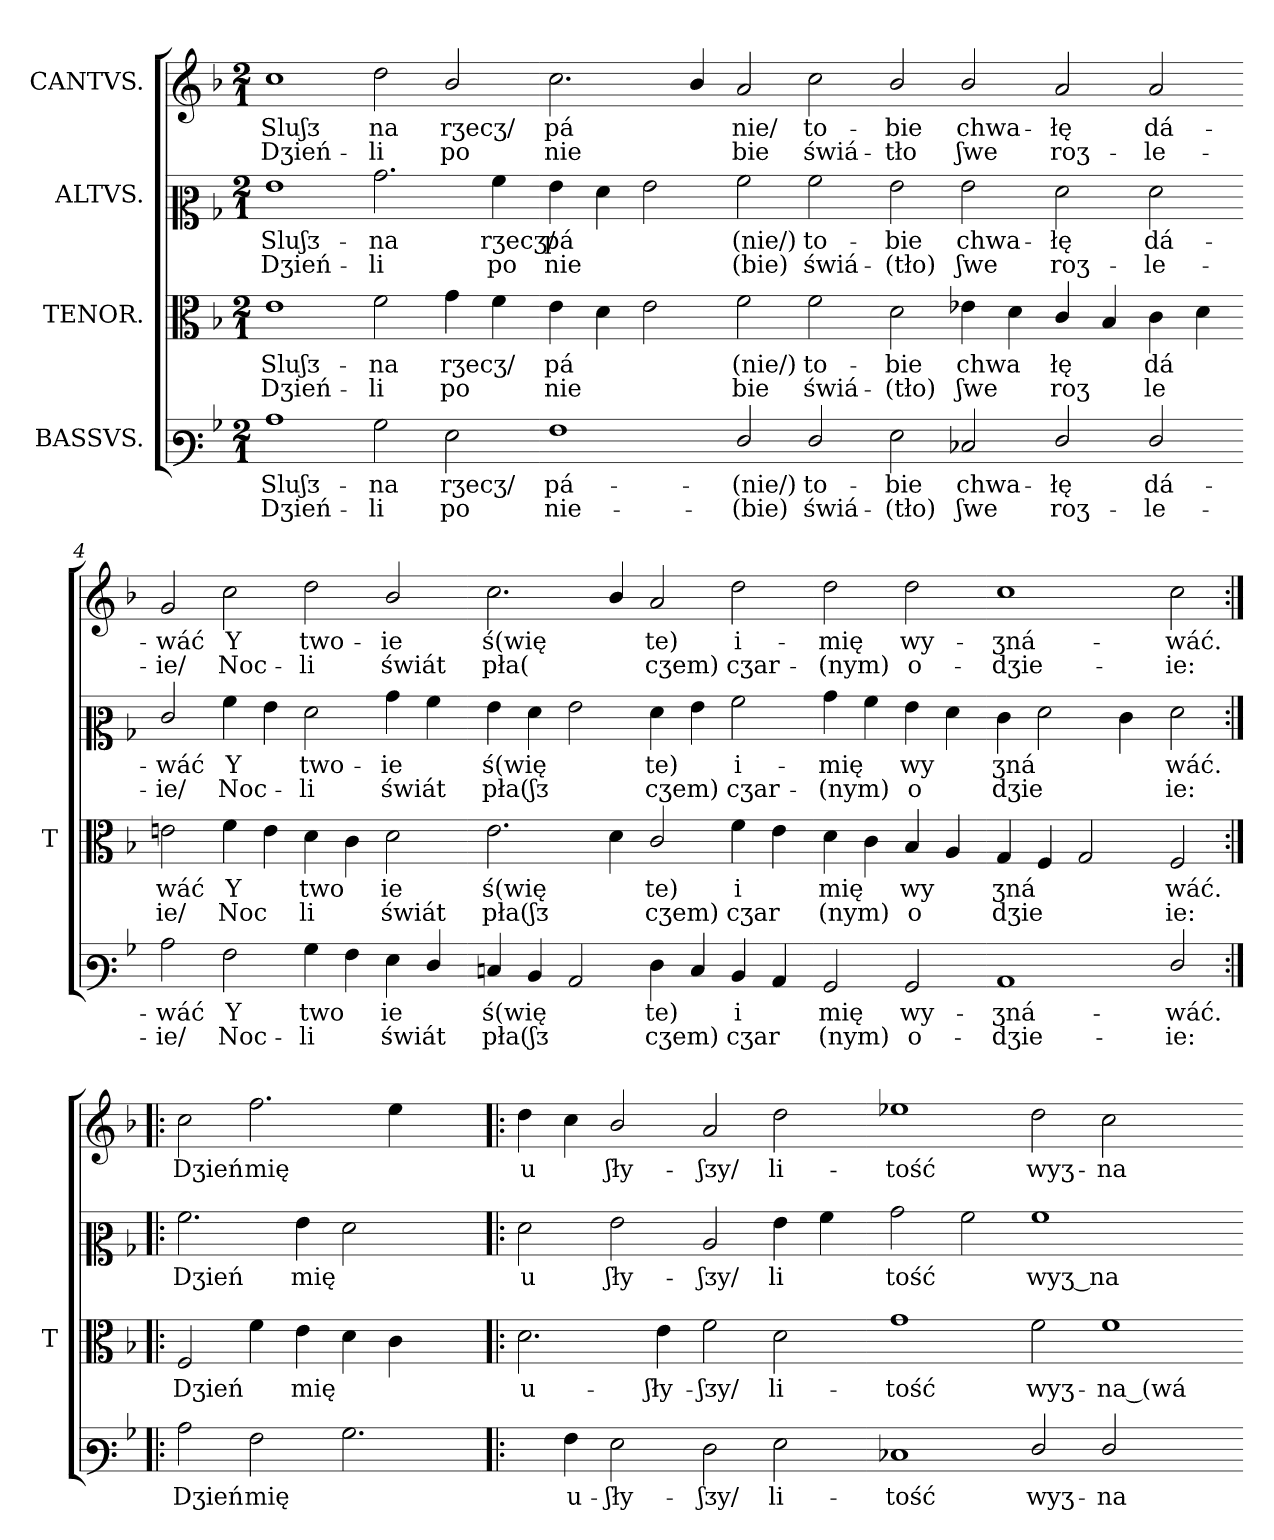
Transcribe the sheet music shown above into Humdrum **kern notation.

**kern	**text	**text	**kern	**text	**text	**kern	**text	**text	**kern	**text	**text
*part4	*part4	*part4	*part3	*part3	*part3	*part2	*part2	*part2	*part1	*part1	*part1
*staff4	*staff4	*staff4	*staff3	*staff3	*staff3	*staff2	*staff2	*staff2	*staff1	*staff1	*staff1
*I"BASSVS.	*	*	*I"TENOR.	*	*	*I"ALTVS.	*	*	*I"CANTVS.	*	*
*	*	*	*I'T	*	*	*	*	*	*	*	*
*clefF3	*	*	*clefC3	*	*	*clefC2	*	*	*clefG2	*	*
*k[b-]	*	*	*k[b-]	*	*	*k[b-]	*	*	*k[b-]	*	*
*F:	*	*	*F:	*	*	*F:	*	*	*F:	*	*
*M2/1	*	*	*M2/1	*	*	*M2/1	*	*	*M2/1	*	*
*MM300	*	*	*MM300	*	*	*MM300	*	*	*MM300	*	*
=1	=1	=1	=1	=1	=1	=1	=1	=1	=1	=1	=1
1c	Sluʃᴣ-	Dӡień-	1e	Sluʃᴣ-	Dӡień-	1g	Sluʃᴣ-	Dӡień-	1cc	Sluʃᴣ	Dӡień-
2B-	-na	-li	2f	-na	-li	2.b-	-na	-li	2dd	na	-li
2G	rӡecӡ/	po	4g	rӡecӡ/	po	.	.	.	2b-/	rӡecӡ/	po
.	.	.	4f	.	.	4a	rӡecӡ/	po	.	.	.
=2-	=2-	=2-	=2-	=2-	=2-	=2-	=2-	=2-	=2-	=2-	=2-
1A	pá-	nie-	4e	pá	nie	4g	pá	nie	2.cc	pá	nie
.	.	.	4d	.	.	4f	.	.	.	.	.
.	.	.	2e	.	.	2g	.	.	.	.	.
.	.	.	.	.	.	.	.	.	4b-/	.	.
2F/	-(nie/)	-(bie)	2f	(nie/)	bie	2a	(nie/)	(bie)	2a	nie/	bie
2F/	to-	świá-	2f	to-	świá-	2a	to-	świá-	2cc	to-	świá-
=3-	=3-	=3-	=3-	=3-	=3-	=3-	=3-	=3-	=3-	=3-	=3-
2G	-bie	-(tło)	2d	-bie	-(tło)	2g	-bie	-(tło)	2b-/	-bie	-tło
2E-X	chwa-	ʃwe	4e-X	chwa	ʃwe	2g	chwa-	ʃwe	2b-/	chwa-	ʃwe
.	.	.	4d	.	.	.	.	.	.	.	.
2F/	-łę	roӡ-	4c/	łę	roӡ	2f	-łę	roӡ-	2a	-łę	roӡ-
.	.	.	4B-	.	.	.	.	.	.	.	.
2F/	dá-	-le-	4c	dá	le	2f	dá-	-le-	2a	dá-	-le-
.	.	.	4d	.	.	.	.	.	.	.	.
=4-	=4-	=4-	=4-	=4-	=4-	=4-	=4-	=4-	=4-	=4-	=4-
2c	-wáć	-ie/	2en	wáć	ie/	2e/	-wáć	-ie/	2g	-wáć	-ie/
2A	Y	Noc-	4f	Y	Noc	4a	Y	Noc-	2cc	Y	Noc-
.	.	.	4e	.	.	4g	.	.	.	.	.
4B-	two	-li	4d	two	li	2f	two-	li	2dd	two-	-li
4A	.	.	4c	.	.	.	.	.	.	.	.
4G	ie	świát	2d	ie	świát	4b-	-ie	świát	2b-/	-ie	świát
4F/	.	.	.	.	.	4a	.	.	.	.	.
=5-	=5-	=5-	=5-	=5-	=5-	=5-	=5-	=5-	=5-	=5-	=5-
4En	ś(wię	pła(ʃᴣ	2.e	ś(wię	pła(ʃᴣ	4g	ś(wię	pła(ʃᴣ	2.cc	ś(wię	pła(
4D	.	.	.	.	.	4f	.	.	.	.	.
2C	.	.	.	.	.	2g	.	.	.	.	.
.	.	.	4d	.	.	.	.	.	4b-/	.	.
4F	te)	cӡem)	2c/	te)	cӡem)	4f	te)	cӡem)	2a	te)	cӡem)
4E	.	.	.	.	.	4g	.	.	.	.	.
4D	i	cӡar	4f	i	cӡar	2a	i-	cӡar-	2dd	i-	cӡar-
4C	.	.	4e	.	.	.	.	.	.	.	.
=6-	=6-	=6-	=6-	=6-	=6-	=6-	=6-	=6-	=6-	=6-	=6-
2BB-	mię	(nym)	4d	mię	(nym)	4b-	-mię	-(nym)	2dd	-mię	-(nym)
.	.	.	4c	.	.	4a	.	.	.	.	.
2BB-	wy-	o-	4B-	wy	o	4g	wy	o	2dd	wy-	o-
.	.	.	4A	.	.	4f	.	.	.	.	.
=-	=-	=-	=-	=-	=-	=-	=-	=-	=-	=-	=-
1C	-ӡná-	-dӡie-	4G	ӡná	dӡie	4e	ӡná	dӡie	1cc	-ӡná-	-dӡie-
.	.	.	4F	.	.	2f	.	.	.	.	.
.	.	.	2G	.	.	.	.	.	.	.	.
.	.	.	.	.	.	4e	.	.	.	.	.
=7-	=7-	=7-	=7-	=7-	=7-	=7-	=7-	=7-	=7-	=7-	=7-
2F/	-wáć.	-ie:	2F	wáć.	ie:	2f	wáć.	ie:	2cc	-wáć.	-ie:
=:|!:	=:|!:	=:|!:	=:|!:	=:|!:	=:|!:	=:|!:	=:|!:	=:|!:	=:|!:	=:|!:	=:|!:
2c	Dӡień	.	2F	Dӡień	.	2.a	Dӡień	.	2cc	Dӡień	.
2A	mię	.	4f	.	.	.	.	.	2.ff	mię	.
.	.	.	4e	mię	.	4g	mię	.	.	.	.
2.B-	.	.	4d	.	.	2f	.	.	.	.	.
.	.	.	4c	.	.	.	.	.	4ee	.	.
.	.	.	4ryy	.	.	4ryy	.	.	4ryy	.	.
=8-	=8-	=8-	=8-	=8-	=8-	=8-	=8-	=8-	=8-	=8-	=8-
4ryy	.	.	2.d	u-	.	2f	u	.	4dd	u	.
4A	u-	.	.	.	.	.	.	.	4cc	.	.
2G	-ʃły-	.	.	.	.	2g	ʃły-	.	2b-/	ʃły-	.
.	.	.	4e	-ʃły-	.	.	.	.	.	.	.
2F	-ʃᴣy/	.	2f	-ʃᴣy/	.	2c	-ʃᴣy/	.	2a	-ʃᴣy/	.
2G	li-	.	2d	li-	.	4g	li	.	2dd	li-	.
.	.	.	.	.	.	4a	.	.	.	.	.
=9-	=9-	=9-	=9-	=9-	=9-	=9-	=9-	=9-	=9-	=9-	=9-
1E-X	-tość	.	1g	-tość	.	2b-	tość	.	1ee-X	-tość	.
.	.	.	.	.	.	2a	.	.	.	.	.
2F/	wyӡ-	.	2f	wyӡ-	.	1a	wyӡ_na-	.	2dd	wyӡ-	.
2F/	-na-	.	1f	na_(wá-	.	.	.	.	2cc	-na-	.
2ryy	.	.	.	.	.	2ryy	.	.	2ryy	.	.
=-	=-	=-	=-	=-	=-	=-	=-	=-	=-	=-	=-
*-	*-	*-	*-	*-	*-	*-	*-	*-	*-	*-	*-
